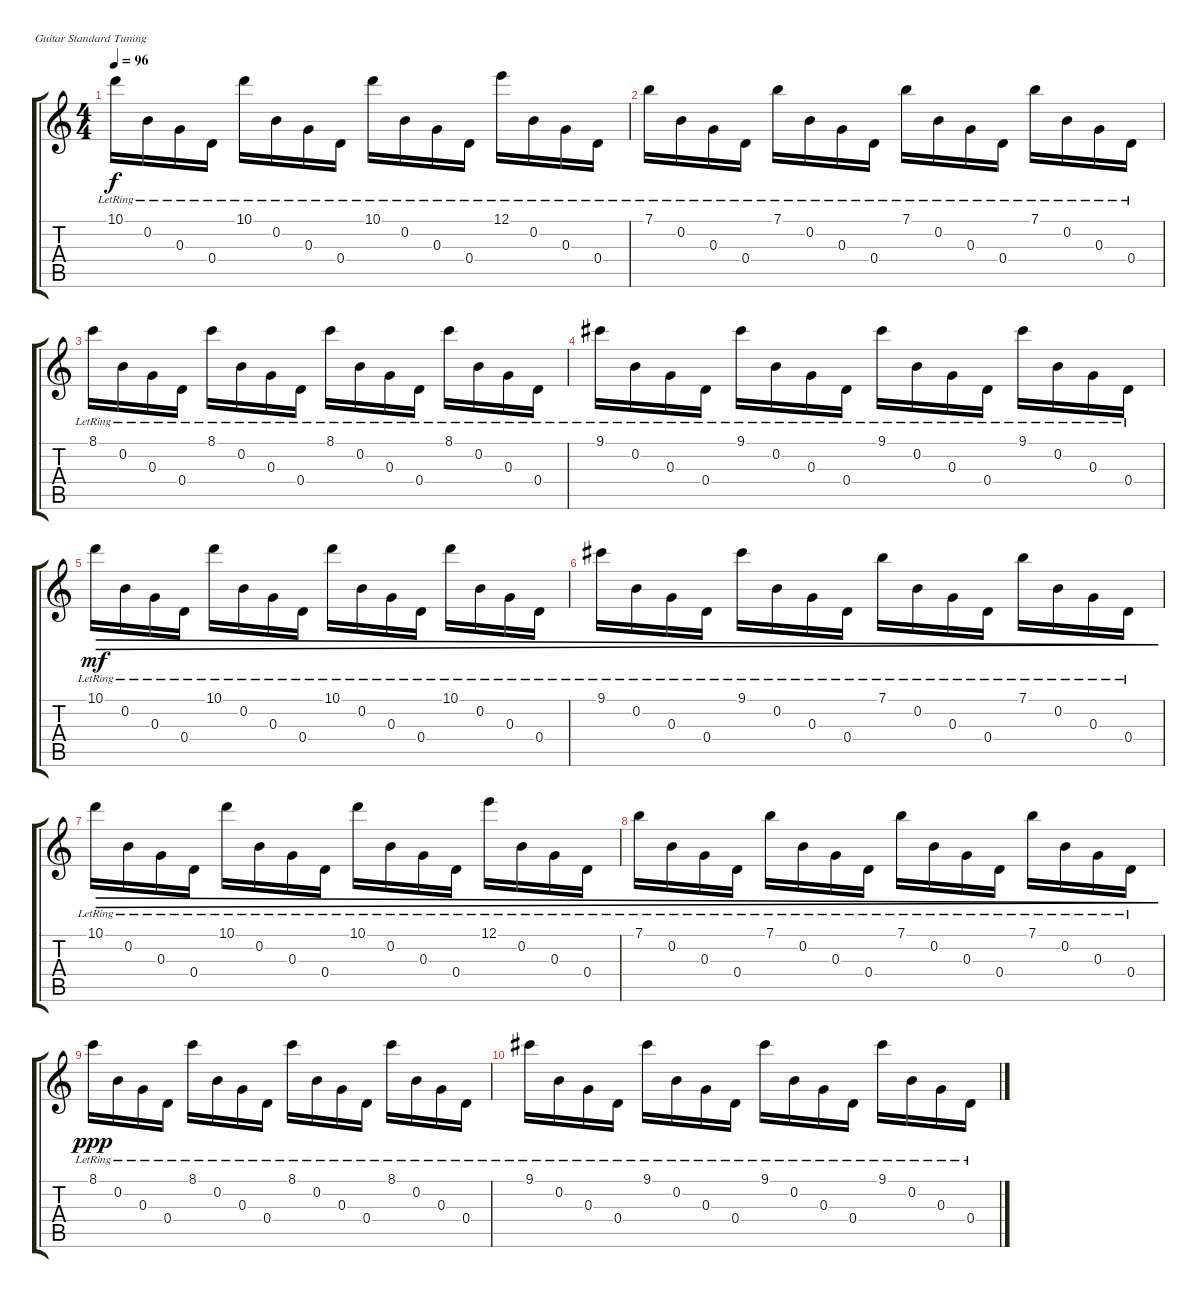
\defaultSystemsLayout 4
\bracketExtendMode groupsimilarinstruments
\singleTrackTrackNamePolicy hidden
\otherSystemsTrackNameOrientation horizontal
\track ("Guitar 1" "S-Gt") {instrument acousticguitarsteel}
\staff {score tabs}
\tuning (E4 B3 G3 D3 A2 E2)
\ts (4 4)
\tempo 96
\clef g2
\ks c
10.1{lr}.16{dy f} 0.2{lr}.16 0.3{lr}.16 0.4{lr}.16 10.1{lr}.16 0.2{lr}.16 0.3{lr}.16 0.4{lr}.16 10.1{lr}.16 0.2{lr}.16 0.3{lr}.16 0.4{lr}.16 12.1{lr}.16 0.2{lr}.16 0.3{lr}.16 0.4{lr}.16 |
7.1{lr}.16 0.2{lr}.16 0.3{lr}.16 0.4{lr}.16 7.1{lr}.16 0.2{lr}.16 0.3{lr}.16 0.4{lr}.16 7.1{lr}.16 0.2{lr}.16 0.3{lr}.16 0.4{lr}.16 7.1{lr}.16 0.2{lr}.16 0.3{lr}.16 0.4{lr}.16 |
8.1{lr}.16 0.2{lr}.16 0.3{lr}.16 0.4{lr}.16 8.1{lr}.16 0.2{lr}.16 0.3{lr}.16 0.4{lr}.16 8.1{lr}.16 0.2{lr}.16 0.3{lr}.16 0.4{lr}.16 8.1{lr}.16 0.2{lr}.16 0.3{lr}.16 0.4{lr}.16 |
9.1{lr}.16 0.2{lr}.16 0.3{lr}.16 0.4{lr}.16 9.1{lr}.16 0.2{lr}.16 0.3{lr}.16 0.4{lr}.16 9.1{lr}.16 0.2{lr}.16 0.3{lr}.16 0.4{lr}.16 9.1{lr}.16 0.2{lr}.16 0.3{lr}.16 0.4{lr}.16 |
10.1{lr}.16{dec dy mf} 0.2{lr}.16{dec} 0.3{lr}.16{dec} 0.4{lr}.16{dec} 10.1{lr}.16{dec} 0.2{lr}.16{dec} 0.3{lr}.16{dec} 0.4{lr}.16{dec} 10.1{lr}.16{dec} 0.2{lr}.16{dec} 0.3{lr}.16{dec} 0.4{lr}.16{dec} 10.1{lr}.16{dec} 0.2{lr}.16{dec} 0.3{lr}.16{dec} 0.4{lr}.16{dec} |
9.1{lr}.16{dec} 0.2{lr}.16{dec} 0.3{lr}.16{dec} 0.4{lr}.16{dec} 9.1{lr}.16{dec} 0.2{lr}.16{dec} 0.3{lr}.16{dec} 0.4{lr}.16{dec} 7.1{lr}.16{dec} 0.2{lr}.16{dec} 0.3{lr}.16{dec} 0.4{lr}.16{dec} 7.1{lr}.16{dec} 0.2{lr}.16{dec} 0.3{lr}.16{dec} 0.4{lr}.16{dec} |
10.1{lr}.16{dec} 0.2{lr}.16{dec} 0.3{lr}.16{dec} 0.4{lr}.16{dec} 10.1{lr}.16{dec} 0.2{lr}.16{dec} 0.3{lr}.16{dec} 0.4{lr}.16{dec} 10.1{lr}.16{dec} 0.2{lr}.16{dec} 0.3{lr}.16{dec} 0.4{lr}.16{dec} 12.1{lr}.16{dec} 0.2{lr}.16{dec} 0.3{lr}.16{dec} 0.4{lr}.16{dec} |
7.1{lr}.16{dec} 0.2{lr}.16{dec} 0.3{lr}.16{dec} 0.4{lr}.16{dec} 7.1{lr}.16{dec} 0.2{lr}.16{dec} 0.3{lr}.16{dec} 0.4{lr}.16{dec} 7.1{lr}.16{dec} 0.2{lr}.16{dec} 0.3{lr}.16{dec} 0.4{lr}.16{dec} 7.1{lr}.16{dec} 0.2{lr}.16{dec} 0.3{lr}.16{dec} 0.4{lr}.16{dec} |
8.1{lr}.16{dy ppp} 0.2{lr}.16 0.3{lr}.16 0.4{lr}.16 8.1{lr}.16 0.2{lr}.16 0.3{lr}.16 0.4{lr}.16 8.1{lr}.16 0.2{lr}.16 0.3{lr}.16 0.4{lr}.16 8.1{lr}.16 0.2{lr}.16 0.3{lr}.16 0.4{lr}.16 |
9.1{lr}.16 0.2{lr}.16 0.3{lr}.16 0.4{lr}.16 9.1{lr}.16 0.2{lr}.16 0.3{lr}.16 0.4{lr}.16 9.1{lr}.16 0.2{lr}.16 0.3{lr}.16 0.4{lr}.16 9.1{lr}.16 0.2{lr}.16 0.3{lr}.16 0.4{lr}.16
